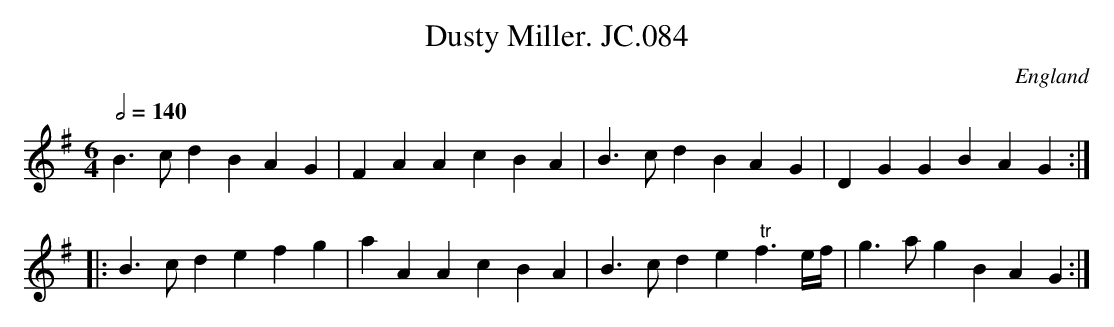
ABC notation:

X:1
T:Dusty Miller. JC.084
O:England
M:6/4
L:1/4
Q:1/2=140
K:G major
B>cdB AG|FAAc BA|\
B>cdB AG|DGGB AG:|!
|:B>cde fg|aAAc BA|B>cde " tr"f3/2e/4f/4|g>agB AG:|
